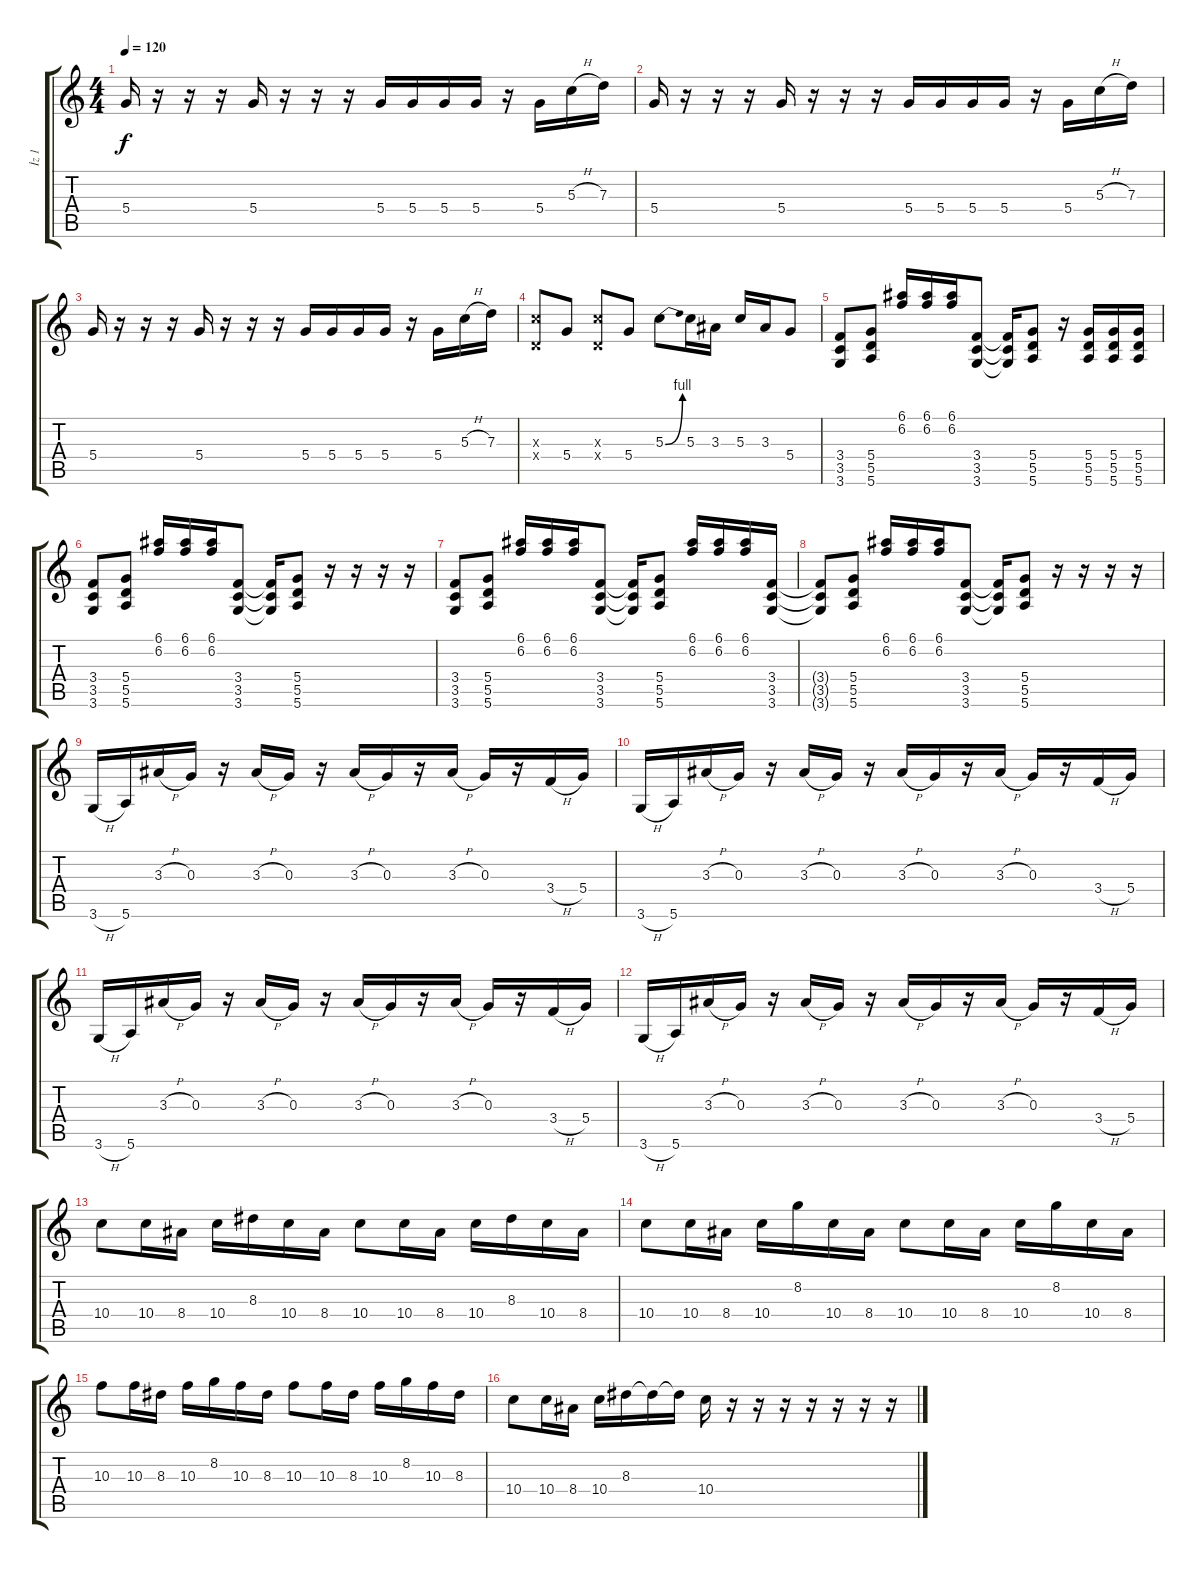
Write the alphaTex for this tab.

\track ("İz 1" "İz 1") {instrument overdrivenguitar}
\staff {score tabs}
\tuning (E4 B3 G3 D3 A2 E2) {hide}
\ts (4 4)
\tempo 120
\clef g2
\ks c
5.4.16{dy f} r.16 r.16 r.16 5.4.16 r.16 r.16 r.16 5.4.16 5.4.16 5.4.16 5.4.16 r.16 5.4.16 5.3{h}.16 7.3.16 |
5.4.16 r.16 r.16 r.16 5.4.16 r.16 r.16 r.16 5.4.16 5.4.16 5.4.16 5.4.16 r.16 5.4.16 5.3{h}.16 7.3.16 |
5.4.16 r.16 r.16 r.16 5.4.16 r.16 r.16 r.16 5.4.16 5.4.16 5.4.16 5.4.16 r.16 5.4.16 5.3{h}.16 7.3.16 |
(5.3{x} 0.4{x}).8 5.4.8 (5.3{x} 0.4{x}).8 5.4.8 5.3{be (bend 0 0 60 4)}.8 5.3.16 3.3.16 5.3.16 3.3.16 5.4.8 |
(3.4 3.5 3.6).8 (5.4 5.5 5.6).8 (6.1 6.2).16 (6.1 6.2).16 (6.1 6.2).16 (3.4 3.5 3.6).8 (3.4{t} 3.5{t} 3.6{t}).16 (5.4 5.5 5.6).8 r.16 (5.4 5.5 5.6).16 (5.4 5.5 5.6).16 (5.4 5.5 5.6).16 |
(3.4 3.5 3.6).8 (5.4 5.5 5.6).8 (6.1 6.2).16 (6.1 6.2).16 (6.1 6.2).16 (3.4 3.5 3.6).8 (3.4{t} 3.5{t} 3.6{t}).16 (5.4 5.5 5.6).8 r.16 r.16 r.16 r.16 |
(3.4 3.5 3.6).8 (5.4 5.5 5.6).8 (6.1 6.2).16 (6.1 6.2).16 (6.1 6.2).16 (3.4 3.5 3.6).8 (3.4{t} 3.5{t} 3.6{t}).16 (5.4 5.5 5.6).8 (6.1 6.2).16 (6.1 6.2).16 (6.1 6.2).16 (3.4 3.5 3.6).16 |
(3.4{t} 3.5{t} 3.6{t}).8 (5.4 5.5 5.6).8 (6.1 6.2).16 (6.1 6.2).16 (6.1 6.2).16 (3.4 3.5 3.6).8 (3.4{t} 3.5{t} 3.6{t}).16 (5.4 5.5 5.6).8 r.16 r.16 r.16 r.16 |
3.6{h}.16 5.6.16 3.3{h}.16 0.3.16 r.16 3.3{h}.16 0.3.16 r.16 3.3{h}.16 0.3.16 r.16 3.3{h}.16 0.3.16 r.16 3.4{h}.16 5.4.16 |
3.6{h}.16 5.6.16 3.3{h}.16 0.3.16 r.16 3.3{h}.16 0.3.16 r.16 3.3{h}.16 0.3.16 r.16 3.3{h}.16 0.3.16 r.16 3.4{h}.16 5.4.16 |
3.6{h}.16 5.6.16 3.3{h}.16 0.3.16 r.16 3.3{h}.16 0.3.16 r.16 3.3{h}.16 0.3.16 r.16 3.3{h}.16 0.3.16 r.16 3.4{h}.16 5.4.16 |
3.6{h}.16 5.6.16 3.3{h}.16 0.3.16 r.16 3.3{h}.16 0.3.16 r.16 3.3{h}.16 0.3.16 r.16 3.3{h}.16 0.3.16 r.16 3.4{h}.16 5.4.16 |
10.4.8 10.4.16 8.4.16 10.4.16 8.3.16 10.4.16 8.4.16 10.4.8 10.4.16 8.4.16 10.4.16 8.3.16 10.4.16 8.4.16 |
10.4.8 10.4.16 8.4.16 10.4.16 8.2.16 10.4.16 8.4.16 10.4.8 10.4.16 8.4.16 10.4.16 8.2.16 10.4.16 8.4.16 |
10.3.8 10.3.16 8.3.16 10.3.16 8.2.16 10.3.16 8.3.16 10.3.8 10.3.16 8.3.16 10.3.16 8.2.16 10.3.16 8.3.16 |
10.4.8 10.4.16 8.4.16 10.4.16 8.3.16 8.3{t}.16 8.3{t}.16 10.4.16 r.16 r.16 r.16 r.16 r.16 r.16 r.16
